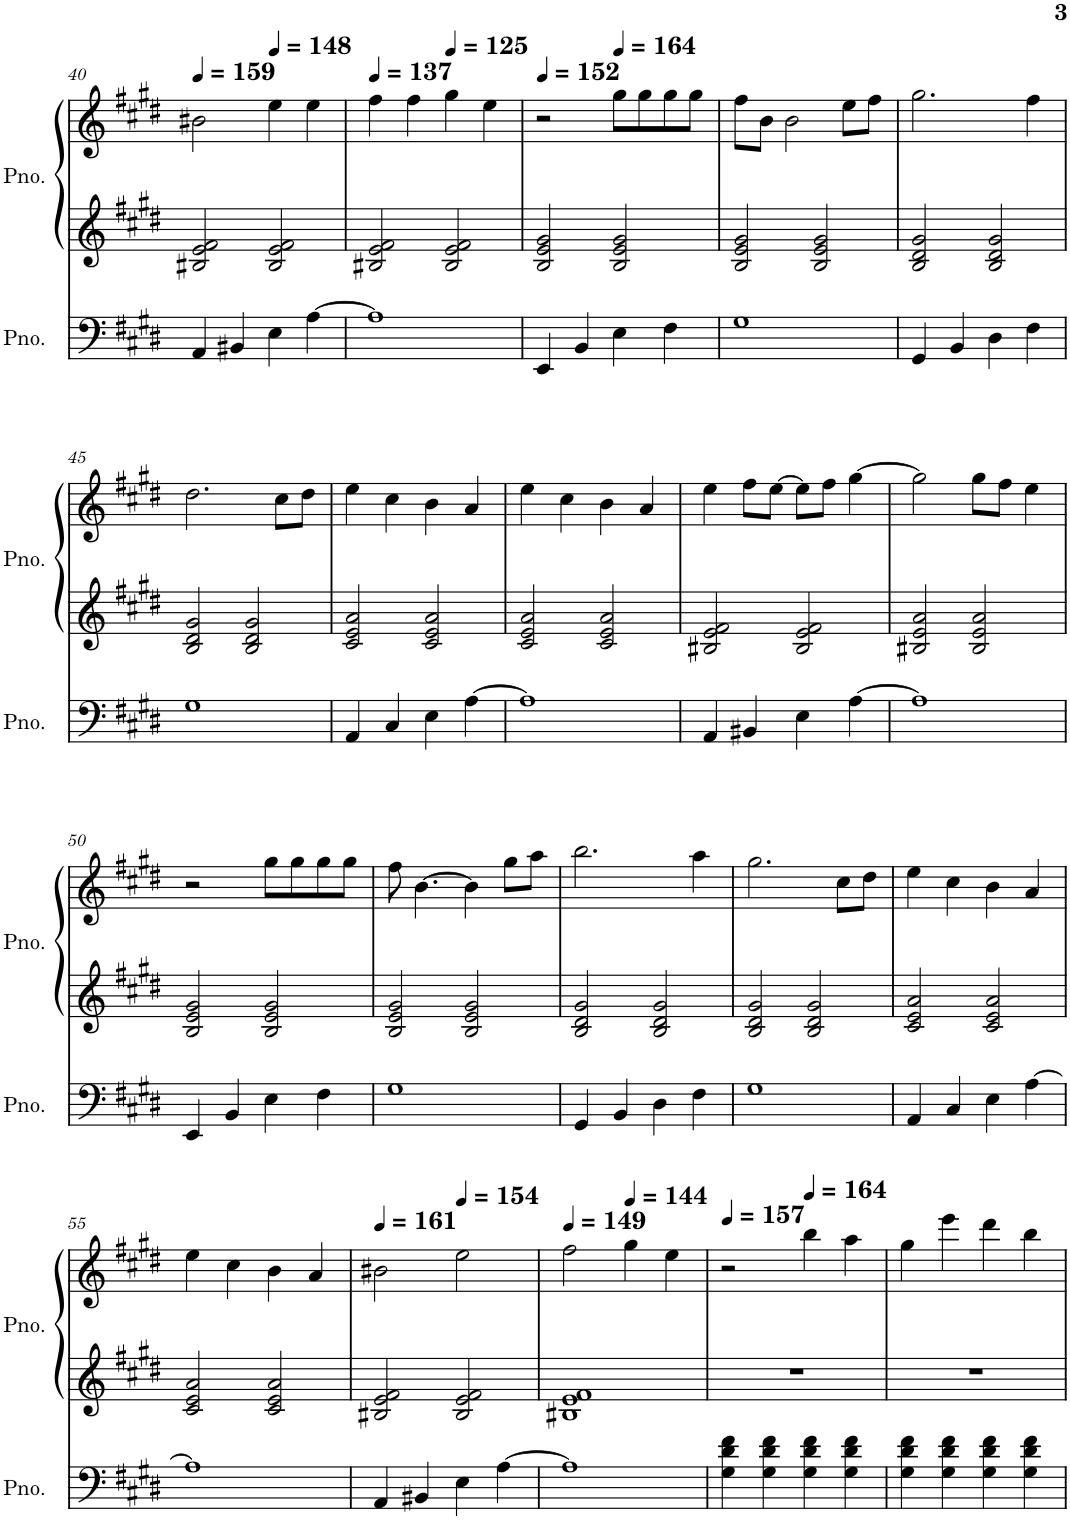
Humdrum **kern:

**kern	**kern	**kern
*part2	*part1	*part1
*staff3	*staff2	*staff1
*I"钢琴, Piano 3	*I"钢琴, Piano 1	*
*I'Pno.	*I'Pno.	*
!!LO:PB:g=z
*clefF4	*clefG2	*clefG2
*k[f#c#g#d#]	*k[f#c#g#d#]	*k[f#c#g#d#]
*M4/4	*M4/4	*M4/4
*MM159	*MM159	*MM159
=40	=40	=40
4AA/	2B#X/ 2e/ 2f#/	2b#X\
4BB#X/	.	.
*	*	*MM148
4E\	2B#/ 2e/ 2f#/	4ee\
[4A\	.	4ee\
=41	=41	=41
*	*	*MM137
1A]	2B#X/ 2e/ 2f#/	4ff#\
.	.	4ff#\
*	*	*MM125
.	2B#/ 2e/ 2f#/	4gg#\
.	.	4ee\
=42	=42	=42
*	*	*MM152
4EE/	2B/ 2e/ 2g#/	2r
4BB/	.	.
*	*	*MM164
4E\	2B/ 2e/ 2g#/	8gg#\L
.	.	8gg#\
4F#\	.	8gg#\
.	.	8gg#\J
=43	=43	=43
1G#	2B/ 2e/ 2g#/	8ff#\L
.	.	8b\J
.	.	2b\
.	2B/ 2e/ 2g#/	.
.	.	8ee\L
.	.	8ff#\J
=44	=44	=44
4GG#/	2B/ 2d#/ 2g#/	2.gg#\
4BB/	.	.
4D#\	2B/ 2d#/ 2g#/	.
4F#\	.	4ff#\
!!LO:LB:g=z
=45	=45	=45
1G#	2B/ 2d#/ 2g#/	2.dd#\
.	2B/ 2d#/ 2g#/	.
.	.	8cc#\L
.	.	8dd#\J
=46	=46	=46
4AA/	2c#/ 2e/ 2a/	4ee\
4C#/	.	4cc#\
4E\	2c#/ 2e/ 2a/	4b\
[4A\	.	4a/
=47	=47	=47
1A]	2c#/ 2e/ 2a/	4ee\
.	.	4cc#\
.	2c#/ 2e/ 2a/	4b\
.	.	4a/
=48	=48	=48
4AA/	2B#X/ 2e/ 2f#/	4ee\
4BB#X/	.	8ff#\L
.	.	[8ee\J
4E\	2B#/ 2e/ 2f#/	8ee\L]
.	.	8ff#\J
[4A\	.	[4gg#\
=49	=49	=49
1A]	2B#X/ 2e/ 2a/	2gg#\]
.	2B#/ 2e/ 2a/	8gg#\L
.	.	8ff#\J
.	.	4ee\
!!LO:LB:g=z
=50	=50	=50
4EE/	2B/ 2e/ 2g#/	2r
4BB/	.	.
4E\	2B/ 2e/ 2g#/	8gg#\L
.	.	8gg#\
4F#\	.	8gg#\
.	.	8gg#\J
=51	=51	=51
1G#	2B/ 2e/ 2g#/	8ff#\
.	.	[4.b\
.	2B/ 2e/ 2g#/	4b\]
.	.	8gg#\L
.	.	8aa\J
=52	=52	=52
4GG#/	2B/ 2d#/ 2g#/	2.bb\
4BB/	.	.
4D#\	2B/ 2d#/ 2g#/	.
4F#\	.	4aa\
=53	=53	=53
1G#	2B/ 2d#/ 2g#/	2.gg#\
.	2B/ 2d#/ 2g#/	.
.	.	8cc#\L
.	.	8dd#\J
=54	=54	=54
4AA/	2c#/ 2e/ 2a/	4ee\
4C#/	.	4cc#\
4E\	2c#/ 2e/ 2a/	4b\
[4A\	.	4a/
!!LO:LB:g=z
=55	=55	=55
1A]	2c#/ 2e/ 2a/	4ee\
.	.	4cc#\
.	2c#/ 2e/ 2a/	4b\
.	.	4a/
=56	=56	=56
*	*	*MM161
4AA/	2B#X/ 2e/ 2f#/	2b#X\
4BB#X/	.	.
*	*	*MM154
4E\	2B#/ 2e/ 2f#/	2ee\
[4A\	.	.
=57	=57	=57
*	*	*MM149
1A]	1B#X 1e 1f#	2ff#\
*	*	*MM144
.	.	4gg#\
.	.	4ee\
=58	=58	=58
*	*	*MM157
4G#\ 4d#\ 4f#\	1r	2r
4G#\ 4d#\ 4f#\	.	.
*	*	*MM164
4G#\ 4d#\ 4f#\	.	4bb\
4G#\ 4d#\ 4f#\	.	4aa\
=59	=59	=59
4G#\ 4d#\ 4f#\	1r	4gg#\
4G#\ 4d#\ 4f#\	.	4eee\
4G#\ 4d#\ 4f#\	.	4ddd#\
4G#\ 4d#\ 4f#\	.	4bb\
=	=	=
*-	*-	*-
